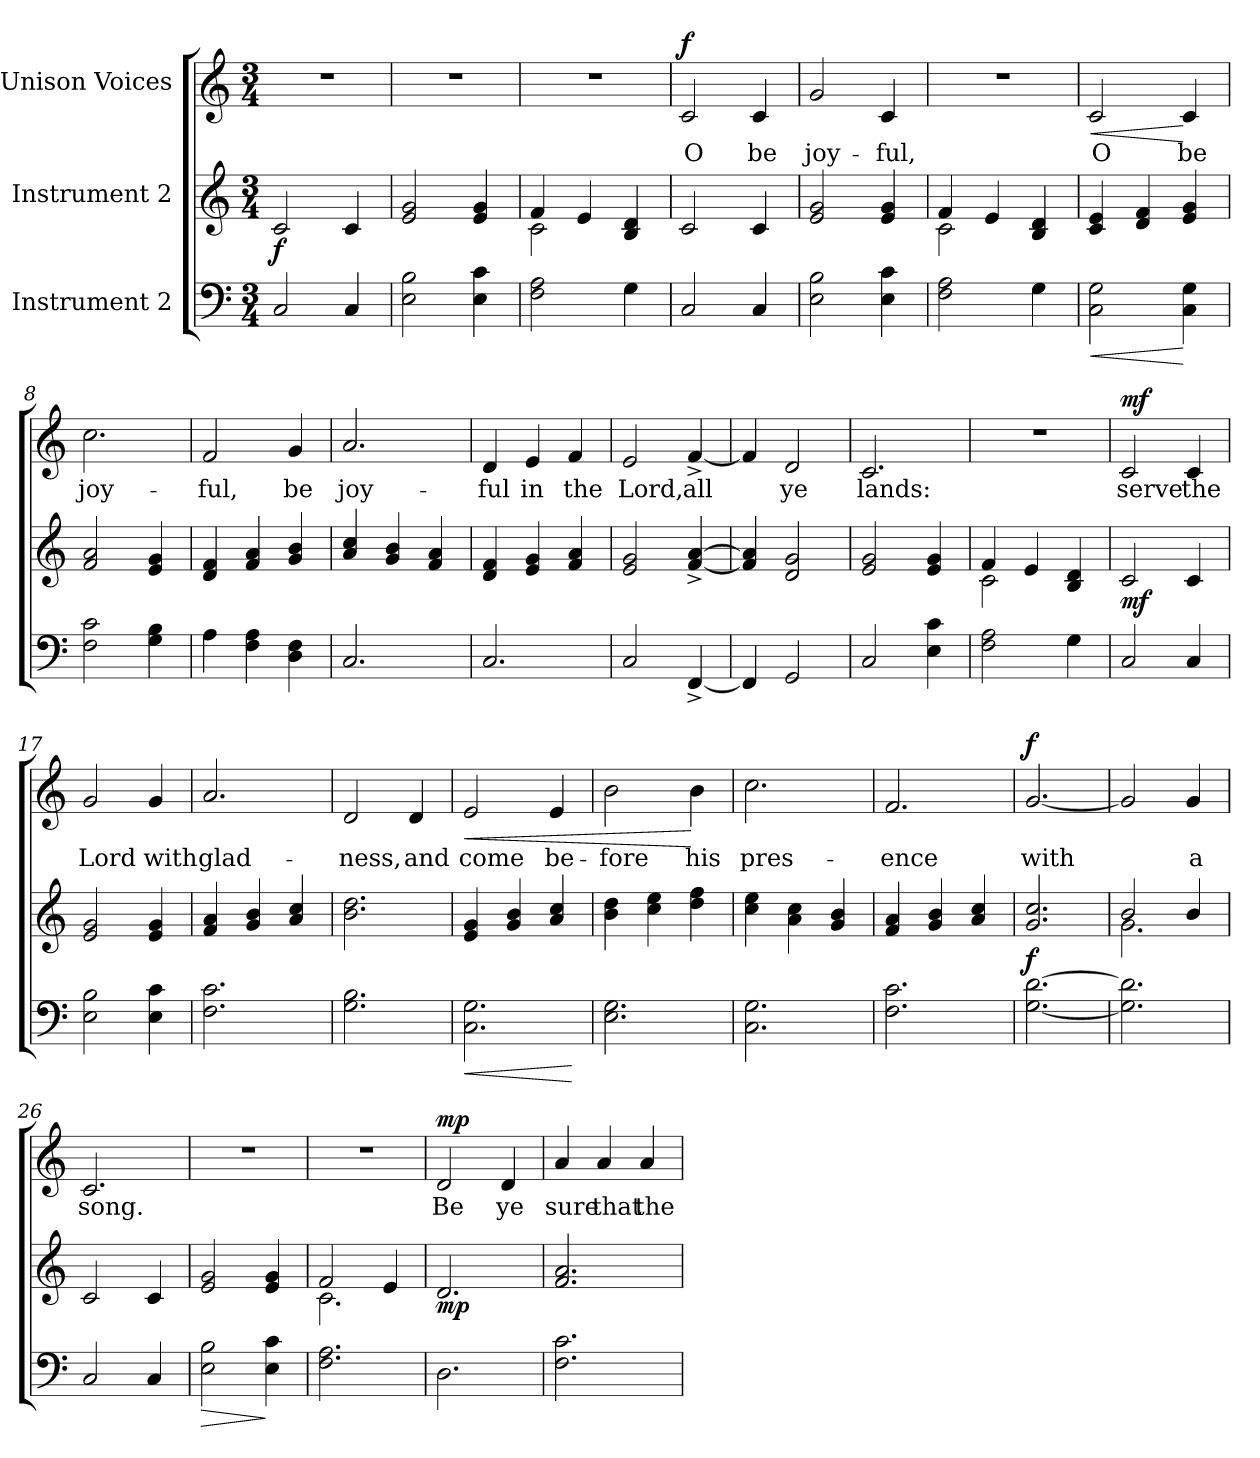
**kern	**dynam	**kern	**dynam	**kern	**text	**dynam
*part3	*part3	*part2	*part2	*part1	*part1	*part1
*staff3	*staff3	*staff2	*staff2	*staff1	*staff1	*staff1
*I"Instrument 2	*	*I"Instrument 2	*	*I"Unison Voices	*	*
!!LO:PB:g=z
*stria5	*	*stria5	*	*stria5	*	*
*clefF4	*	*clefG2	*	*clefG2	*	*
*k[]	*	*k[]	*	*k[]	*	*
*C:	*	*C:	*	*C:	*	*
*M3/4	*	*M3/4	*	*M3/4	*	*
*MM66	*	*MM66	*	*MM66	*	*
=1	=1	=1	=1	=1	=1	=1
!	!	!	!LO:DY:b	!	!	!
2C/	.	2c/	f	2.r	.	.
4C/	.	4c/	.	.	.	.
=2	=2	=2	=2	=2	=2	=2
2E\ 2B\	.	2e/ 2g/	.	2.r	.	.
4c\ 4E\	.	4e/ 4g/	.	.	.	.
=3	=3	=3	=3	=3	=3	=3
*	*	*^	*	*	*	*
2A\ 2F\	.	4f/	2c\	.	2.r	.	.
.	.	4e/	.	.	.	.	.
4G\	.	4B/ 4d/	4ryy	.	.	.	.
=4	=4	=4	=4	=4	=4	=4	=4
!	!	!	!	!	!	!LO:LY:b:cj	!LO:DY:a
*	*	*v	*v	*	*	*	*
2C/	.	2c/	.	2c/	O	f
!	!	!	!	!	!LO:LY:b:cj	!
4C/	.	4c/	.	4c/	be	.
=5	=5	=5	=5	=5	=5	=5
!	!	!	!	!	!LO:LY:b:cj	!
2E\ 2B\	.	2e/ 2g/	.	2g/	joy-	.
!	!	!	!	!	!LO:LY:b:cj	!
4c\ 4E\	.	4e/ 4g/	.	4c/	-ful,	.
=6	=6	=6	=6	=6	=6	=6
*	*	*^	*	*	*	*
2A\ 2F\	.	4f/	2c\	.	2.r	.	.
.	.	4e/	.	.	.	.	.
4G\	.	4B/ 4d/	4ryy	.	.	.	.
!!LO:LB:g=z
=7	=7	=7	=7	=7	=7	=7	=7
!	!LO:HP:b	!	!	!	!	!LO:LY:b:cj	!LO:HP:b
*	*	*v	*v	*	*	*	*
2C\ 2G\	<	4c/ 4e/	.	2c/	O	<
.	.	4f/ 4d/	.	.	.	.
!	!	!	!	!	!LO:LY:b:cj	!
4G\ 4C\	[	4g/ 4e/	.	4c/	be	[
=8	=8	=8	=8	=8	=8	=8
!	!	!	!	!	!LO:LY:b:cj	!
2F\ 2c\	.	2f/ 2a/	.	2.cc\	joy-	.
4B\ 4G\	.	4e/ 4g/	.	.	.	.
=9	=9	=9	=9	=9	=9	=9
!	!	!	!	!	!LO:LY:b:cj	!
4A\	.	4d/ 4f/	.	2f/	-ful,	.
4F\ 4A\	.	4f/ 4a/	.	.	.	.
!	!	!	!	!	!LO:LY:b:cj	!
4F\ 4D\	.	4b/ 4g/	.	4g/	be	.
=10	=10	=10	=10	=10	=10	=10
!	!	!	!	!	!LO:LY:b:cj	!
2.C/	.	4a/ 4cc/	.	2.a/	joy-	.
.	.	4g/ 4b/	.	.	.	.
.	.	4f/ 4a/	.	.	.	.
=11	=11	=11	=11	=11	=11	=11
!	!	!	!	!	!LO:LY:b:cj	!
2.C/	.	4d/ 4f/	.	4d/	-ful	.
!	!	!	!	!	!LO:LY:b:cj	!
.	.	4e/ 4g/	.	4e/	in	.
!	!	!	!	!	!LO:LY:b:cj	!
.	.	4f/ 4a/	.	4f/	the	.
=12	=12	=12	=12	=12	=12	=12
!	!	!	!	!	!LO:LY:b:cj	!
2C/	.	2e/ 2g/	.	2e/	Lord,	.
!	!	!	!	!	!LO:LY:b:cj	!
[<4FF^>/	.	[<4f/^> [>4a/^>	.	[<4f^>/	all	.
=13	=13	=13	=13	=13	=13	=13
!	!	!	!	!	!LO:LY:b:cj	!
4FF/]	.	4f/] 4a/]	.	4f/]	.	.
!	!	!	!	!	!LO:LY:b:cj	!
2GG/	.	2d/ 2g/	.	2d/	ye	.
=14	=14	=14	=14	=14	=14	=14
!	!	!	!	!	!LO:LY:b:cj	!
2C/	.	2e/ 2g/	.	2.c/	lands:	.
4c\ 4E\	.	4e/ 4g/	.	.	.	.
=15	=15	=15	=15	=15	=15	=15
*	*	*^	*	*	*	*
2A\ 2F\	.	4f/	2c\	.	2.r	.	.
.	.	4e/	.	.	.	.	.
4G\	.	4B/ 4d/	4ryy	.	.	.	.
!!LO:LB:g=z
=16	=16	=16	=16	=16	=16	=16	=16
!	!	!	!	!LO:DY:b	!	!LO:LY:b:cj	!LO:DY:a
*	*	*v	*v	*	*	*	*
2C/	.	2c/	mf	2c/	serve	mf
!	!	!	!	!	!LO:LY:b:cj	!
4C/	.	4c/	.	4c/	the	.
=17	=17	=17	=17	=17	=17	=17
!	!	!	!	!	!LO:LY:b:cj	!
2E\ 2B\	.	2e/ 2g/	.	2g/	Lord	.
!	!	!	!	!	!LO:LY:b:cj	!
4c\ 4E\	.	4e/ 4g/	.	4g/	with	.
=18	=18	=18	=18	=18	=18	=18
!	!	!	!	!	!LO:LY:b:cj	!
2.F\ 2.c\	.	4f/ 4a/	.	2.a/	glad-	.
.	.	4g/ 4b/	.	.	.	.
.	.	4a/ 4cc/	.	.	.	.
=19	=19	=19	=19	=19	=19	=19
!	!	!	!	!	!LO:LY:b:cj	!
2.B\ 2.G\	.	2.b\ 2.dd\	.	2d/	-ness,	.
!	!	!	!	!	!LO:LY:b:cj	!
.	.	.	.	4d/	and	.
=20	=20	=20	=20	=20	=20	=20
!	!LO:HP:b	!	!	!	!LO:LY:b:cj	!LO:HP:b
2.G\ 2.C\	<	4e/ 4g/	.	2e/	come	<
.	.	4g/ 4b/	.	.	.	.
!	!	!	!	!	!LO:LY:b:cj	!
.	.	4cc/ 4a/	.	4e/	be-	.
.	[	.	.	.	.	.
=21	=21	=21	=21	=21	=21	=21
!	!	!	!	!	!LO:LY:b:cj	!
2.E\ 2.G\	.	4b\ 4dd\	.	2b\	-fore	.
.	.	4cc\ 4ee\	.	.	.	.
!	!	!	!	!	!LO:LY:b:cj	!
.	.	4dd\ 4ff\	.	4b\	his	[
=22	=22	=22	=22	=22	=22	=22
!	!	!	!	!	!LO:LY:b:cj	!
2.C\ 2.G\	.	4cc\ 4ee\	.	2.cc\	pres-	.
.	.	4a\ 4cc\	.	.	.	.
.	.	4g/ 4b/	.	.	.	.
=23	=23	=23	=23	=23	=23	=23
!	!	!	!	!	!LO:LY:b:cj	!
2.F\ 2.c\	.	4f/ 4a/	.	2.f/	-ence	.
.	.	4g/ 4b/	.	.	.	.
.	.	4a/ 4cc/	.	.	.	.
!!LO:PB:g=z
=24	=24	=24	=24	=24	=24	=24
!	!LO:DY:a	!	!	!	!LO:LY:b:cj	!LO:DY:a
[<2.G\ [>2.d\	f	2.g/ 2.cc/	.	[<2.g/	with	f
=25	=25	=25	=25	=25	=25	=25
*	*	*^	*	*	*	*
!	!	!	!	!	!	!LO:LY:b:cj	!
2.G\] 2.d\]	.	2b/	2.g\	.	2g/]	.	.
!	!	!	!	!	!	!LO:LY:b:cj	!
.	.	4b/	.	.	4g/	a	.
*	*	*v	*v	*	*	*	*
=26	=26	=26	=26	=26	=26	=26
!	!	!	!	!	!LO:LY:b:cj	!
2C/	.	2c/	.	2.c/	song.	.
4C/	.	4c/	.	.	.	.
=27	=27	=27	=27	=27	=27	=27
!	!LO:HP:b	!	!	!	!	!
2E\ 2B\	>	2e/ 2g/	.	2.r	.	.
4c\ 4E\	]	4g/ 4e/	.	.	.	.
=28	=28	=28	=28	=28	=28	=28
*	*	*^	*	*	*	*
2.F\ 2.A\	.	2f/	2.c\	.	2.r	.	.
.	.	4e/	.	.	.	.	.
*	*	*v	*v	*	*	*	*
=29	=29	=29	=29	=29	=29	=29
!	!	!	!LO:DY:b	!	!LO:LY:b:cj	!LO:DY:a
2.D\	.	2.d/	mp	2d/	Be	mp
!	!	!	!	!	!LO:LY:b:cj	!
.	.	.	.	4d/	ye	.
=30	=30	=30	=30	=30	=30	=30
!	!	!	!	!	!LO:LY:b:cj	!
2.c\ 2.F\	.	2.f/ 2.a/	.	4a/	sure	.
!	!	!	!	!	!LO:LY:b:cj	!
.	.	.	.	4a/	that	.
!	!	!	!	!	!LO:LY:b:cj	!
.	.	.	.	4a/	the	.
=	=	=	=	=	=	=
*-	*-	*-	*-	*-	*-	*-
